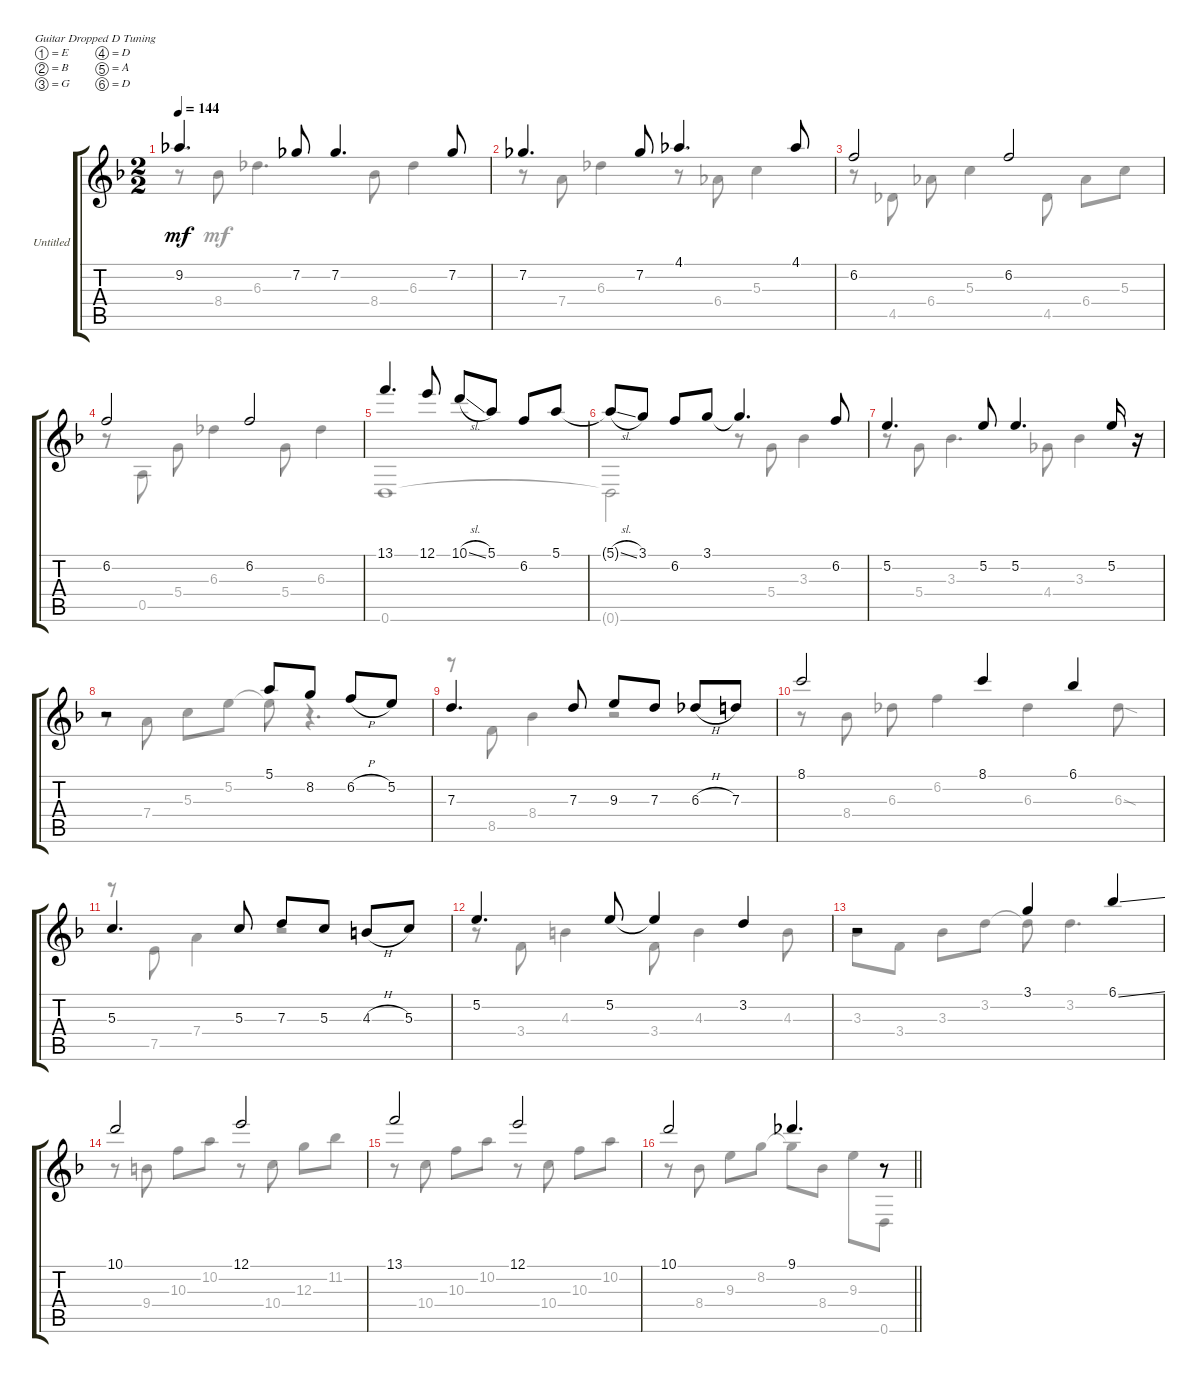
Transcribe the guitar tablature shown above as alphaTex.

\bracketExtendMode groupsimilarinstruments
\firstSystemTrackNameOrientation horizontal
\otherSystemsTrackNameOrientation horizontal
\track ("Untitled" "Untitled") {instrument acousticguitarnylon}
\staff {score tabs}
\tuning (E4 B3 G3 D3 A2 D2)
\voice
\ts (2 2)
\tempo 144
\clef g2
\ks dminor
9.2.4{d dy mf} 7.2.8 7.2.4{d} 7.2.8 |
7.2.4{d} 7.2.8 4.1.4{d} 4.1.8 |
6.2.2 6.2.2 |
6.2.2 6.2.2 |
13.1.4{d} 12.1.8 10.1{sl}.8 5.1.8 6.2.8 5.1.8 |
5.1{sl t}.8 3.1.8 6.2.8 3.1.8 3.1{t}.4{d} 6.2.8 |
5.2.4{d} 5.2.8 5.2.4{d} 5.2.16 r.16 |
r.2 5.1.8 8.2.8 6.2{h}.8 5.2.8 |
7.3.4{d} 7.3.8 9.3.8 7.3.8 6.3{h}.8 7.3.8 |
8.1.2 8.1.4 6.1.4 |
5.3.4{d} 5.3.8 7.3.8 5.3.8 4.3{h}.8 5.3.8 |
5.2.4{d} 5.2.8 5.2{t}.4 3.2.4 |
r.2 3.1.4 6.1{ss}.4 |
10.1.2 12.1.2 |
13.1.2 12.1.2 |
\barLineRight lightlight
10.1.2 9.1.4{d} r.8
\voice
\clef g2
\ottava regular
\simile none
\ks dminor
r.8{dy mf} 8.4.8 6.3.4{d} 8.4.8 6.3.4 |
r.8 7.4.8 6.3.4 r.8 6.4.8 5.3.4 |
r.8 4.5.8 6.4.8 5.3.4 4.5.8 6.4.8 5.3.8 |
r.8 0.5.8 5.4.8 6.3.4 5.4.8 6.3.4 |
0.6.1 |
0.6{t}.2 r.8 5.4.8 3.3.4 |
r.8 5.4.8 3.3.4{d} 4.4.8 3.3.4 |
r.8 7.4.8 5.3.8 5.2.8 5.2{t}.8 r.4{d} |
r.8 8.5.8 8.4.4 r.2 |
r.8 8.4.8 6.3.8 6.2.4 6.3.4 6.3{sod}.8 |
r.8 7.5.8 7.4.4 r.2 |
r.8 3.4.8 4.3.4 3.4.8 4.3.4 4.3.8 |
3.3.8 3.4.8 3.3.8 3.2.8 3.2{t}.8 3.2.4{d} |
r.8 9.4.8 10.3.8 10.2.8 r.8 10.4.8 12.3.8 11.2.8 |
r.8 10.4.8 10.3.8 10.2.8 r.8 10.4.8 10.3.8 10.2.8 |
\barLineRight lightlight
r.8 8.4.8 9.3.8 8.2.8 8.2{t}.8 8.4.8 9.3.8 0.6.8
